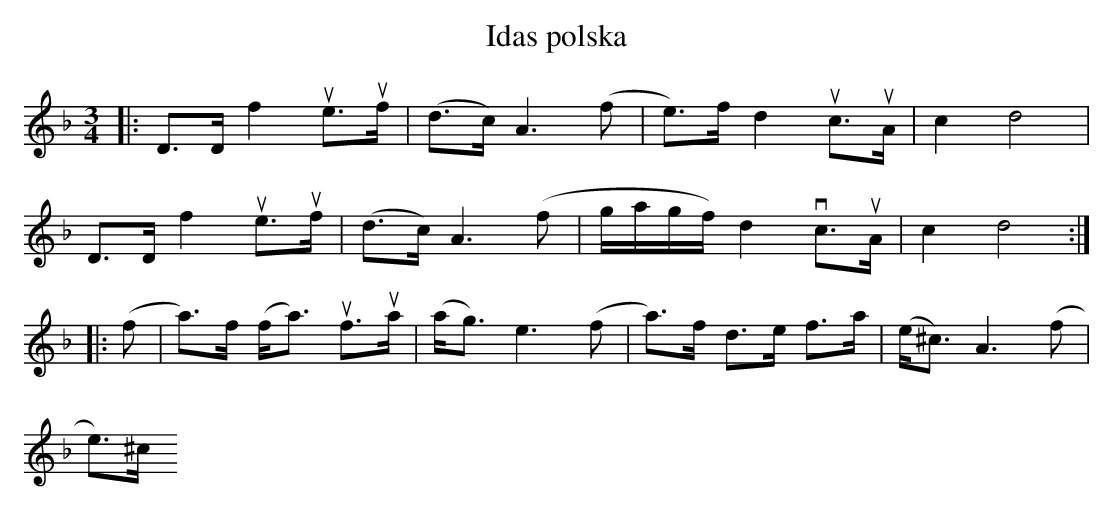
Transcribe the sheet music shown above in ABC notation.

X:1
T:Idas polska
M:3/4
L:1/8
K:Dm
|: D>D f2 ue>uf | (d>c) A3 (f | e)>f d2 uc>uA | c2 d4 |
D>D f2 ue>uf | (d>c) A3 (f | g/a/g/f/) d2 vc>uA | c2 d4 :|
|: (f | a)>f (f<a) uf>ua | (a<g) e3(f |  a)>f d>e f>a | (e<^c) A3 (f|
e)>^c
